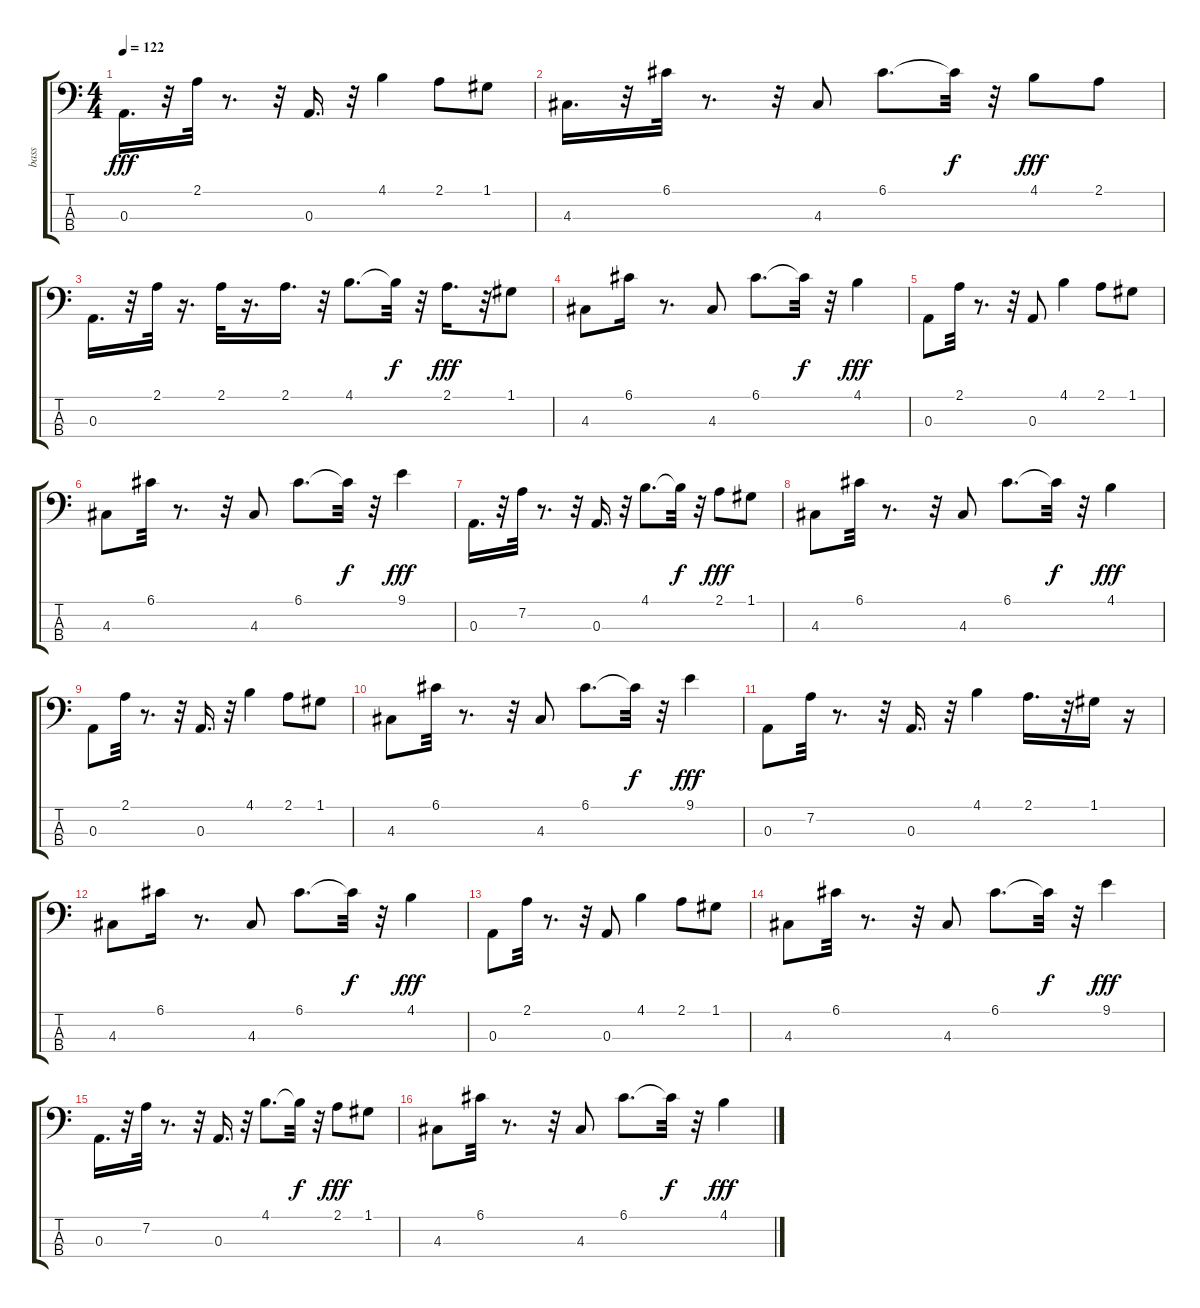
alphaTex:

\track ("bass" "bass") {instrument fretlessbass}
\staff {score tabs}
\tuning (G2 D2 A1 E1) {hide}
\ts (4 4)
\tempo 122
\clef f4
\ks c
0.3.16{d dy fff} r.32 2.1.32 r.8{d} r.32 0.3.16{d} r.32 4.1.4 2.1.8 1.1.8 |
4.3.16{d} r.32 6.1.32 r.8{d} r.32 4.3.8 6.1.8{d} 6.1{t}.32{dy f} r.32 4.1.8{dy fff} 2.1.8 |
0.3.16{d} r.32 2.1.32 r.16{d} 2.1.32 r.16{d} 2.1.16{d} r.32 4.1.8{d} 4.1{t}.32{dy f} r.32 2.1.16{d dy fff} r.32 1.1.8 |
4.3.8 6.1.16 r.8{d} 4.3.8 6.1.8{d} 6.1{t}.32{dy f} r.32 4.1.4{dy fff} |
0.3.8 2.1.32 r.8{d} r.32 0.3.8 4.1.4 2.1.8 1.1.8 |
4.3.8 6.1.32 r.8{d} r.32 4.3.8 6.1.8{d} 6.1{t}.32{dy f} r.32 9.1.4{dy fff} |
0.3.16{d} r.32 7.2.32 r.8{d} r.32 0.3.16{d} r.32 4.1.8{d} 4.1{t}.32{dy f} r.32 2.1.8{dy fff} 1.1.8 |
4.3.8 6.1.32 r.8{d} r.32 4.3.8 6.1.8{d} 6.1{t}.32{dy f} r.32 4.1.4{dy fff} |
0.3.8 2.1.32 r.8{d} r.32 0.3.16{d} r.32 4.1.4 2.1.8 1.1.8 |
4.3.8 6.1.32 r.8{d} r.32 4.3.8 6.1.8{d} 6.1{t}.32{dy f} r.32 9.1.4{dy fff} |
0.3.8 7.2.32 r.8{d} r.32 0.3.16{d} r.32 4.1.4 2.1.16{d} r.32 1.1.16 r.16 |
4.3.8 6.1.16 r.8{d} 4.3.8 6.1.8{d} 6.1{t}.32{dy f} r.32 4.1.4{dy fff} |
0.3.8 2.1.32 r.8{d} r.32 0.3.8 4.1.4 2.1.8 1.1.8 |
4.3.8 6.1.32 r.8{d} r.32 4.3.8 6.1.8{d} 6.1{t}.32{dy f} r.32 9.1.4{dy fff} |
0.3.16{d} r.32 7.2.32 r.8{d} r.32 0.3.16{d} r.32 4.1.8{d} 4.1{t}.32{dy f} r.32 2.1.8{dy fff} 1.1.8 |
4.3.8 6.1.32 r.8{d} r.32 4.3.8 6.1.8{d} 6.1{t}.32{dy f} r.32 4.1.4{dy fff}
